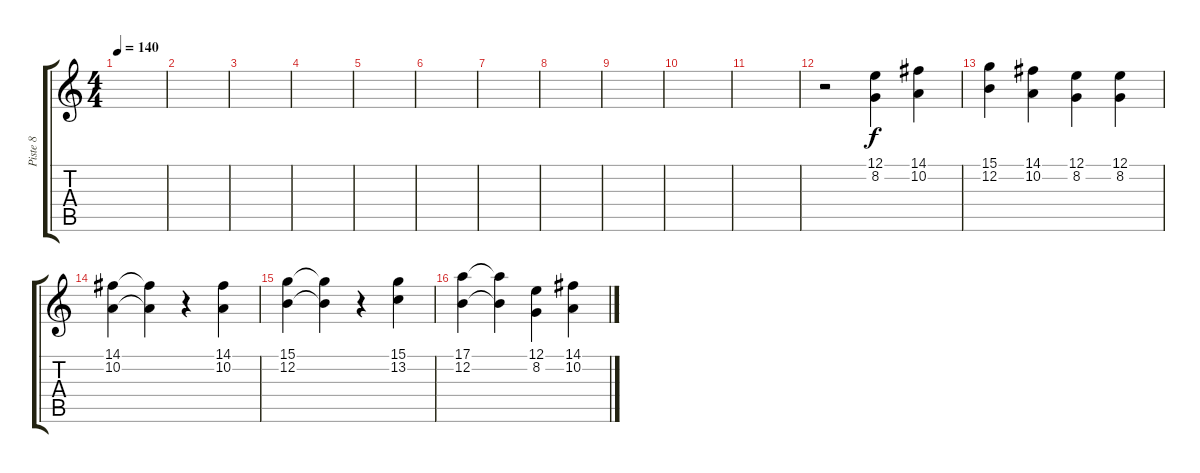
\track ("Piste 8" "Piste 8") {instrument flute}
\staff {score tabs}
\tuning (E4 B3 G3 D3 A2 E2) {hide}
\ts (4 4)
\tempo 140
\clef g2
\ks c
|
|
|
|
|
|
|
|
|
|
|
r.2 (12.1 8.2).4 (14.1 10.2).4 |
(15.1 12.2).4 (14.1 10.2).4 (12.1 8.2).4 (12.1 8.2).4 |
(14.1 10.2).4 (14.1{t} 10.2{t}).4 r.4 (14.1 10.2).4 |
(15.1 12.2).4 (15.1{t} 12.2{t}).4 r.4 (15.1 13.2).4 |
(17.1 12.2).4 (17.1{t} 12.2{t}).4 (12.1 8.2).4 (14.1 10.2).4
